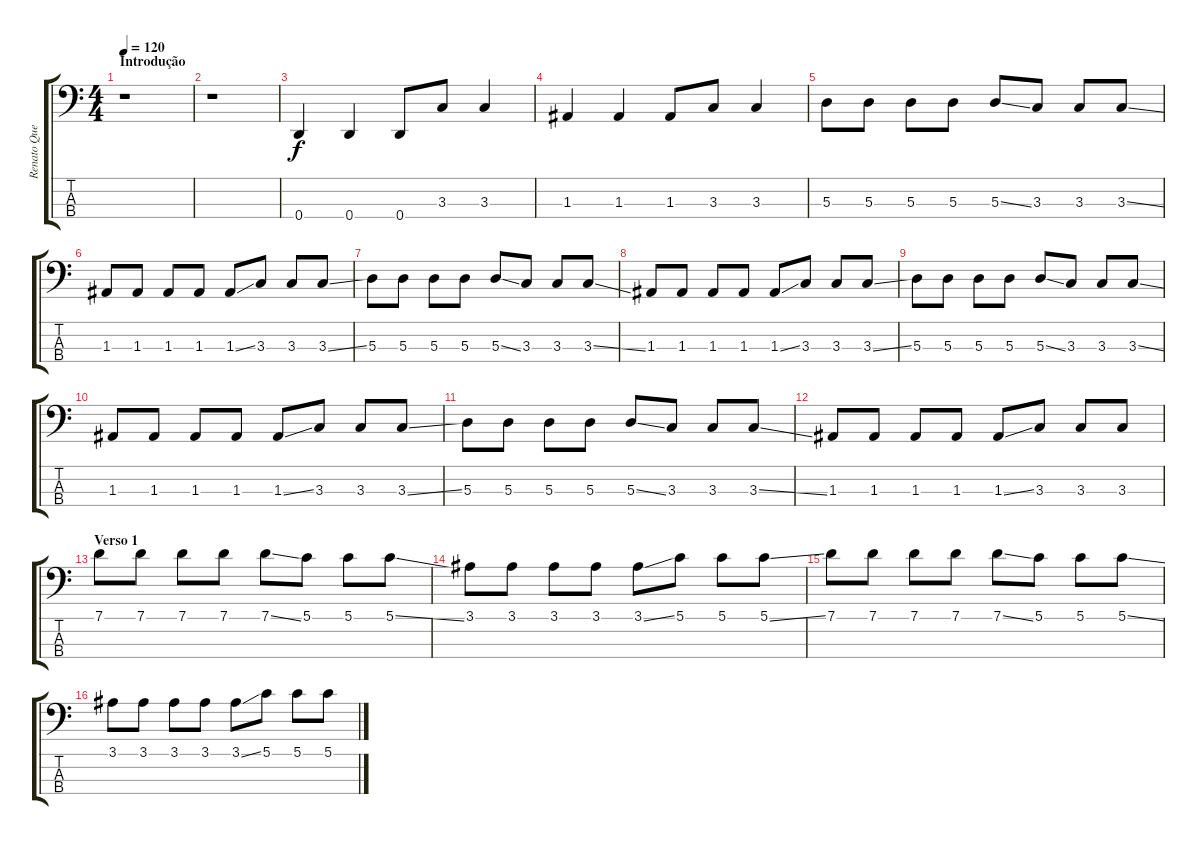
\track ("Renato Queiroz [Baixo]" "Renato Que") {instrument electricbasspick}
\staff {score tabs}
\tuning (G2 D2 A1 D1) {hide}
\ts (4 4)
\section ("" "Introdução")
\tempo 120
\clef f4
\ks c
r.1{dy f instrument electricbasspick} |
r.1 |
0.4.4 0.4.4 0.4.8 3.3.8 3.3.4 |
1.3.4 1.3.4 1.3.8 3.3.8 3.3.4 |
5.3.8 5.3.8 5.3.8 5.3.8 5.3{ss}.8 3.3.8 3.3.8 3.3{ss}.8 |
1.3.8 1.3.8 1.3.8 1.3.8 1.3{ss}.8 3.3.8 3.3.8 3.3{ss}.8 |
5.3.8 5.3.8 5.3.8 5.3.8 5.3{ss}.8 3.3.8 3.3.8 3.3{ss}.8 |
1.3.8 1.3.8 1.3.8 1.3.8 1.3{ss}.8 3.3.8 3.3.8 3.3{ss}.8 |
5.3.8 5.3.8 5.3.8 5.3.8 5.3{ss}.8 3.3.8 3.3.8 3.3{ss}.8 |
1.3.8 1.3.8 1.3.8 1.3.8 1.3{ss}.8 3.3.8 3.3.8 3.3{ss}.8 |
5.3.8 5.3.8 5.3.8 5.3.8 5.3{ss}.8 3.3.8 3.3.8 3.3{ss}.8 |
1.3.8 1.3.8 1.3.8 1.3.8 1.3{ss}.8 3.3.8 3.3.8 3.3.8 |
\section ("" "Verso 1")
7.1.8 7.1.8 7.1.8 7.1.8 7.1{ss}.8 5.1.8 5.1.8 5.1{ss}.8 |
3.1.8 3.1.8 3.1.8 3.1.8 3.1{ss}.8 5.1.8 5.1.8 5.1{ss}.8 |
7.1.8 7.1.8 7.1.8 7.1.8 7.1{ss}.8 5.1.8 5.1.8 5.1{ss}.8 |
3.1.8 3.1.8 3.1.8 3.1.8 3.1{ss}.8 5.1.8 5.1.8 5.1{ss}.8
